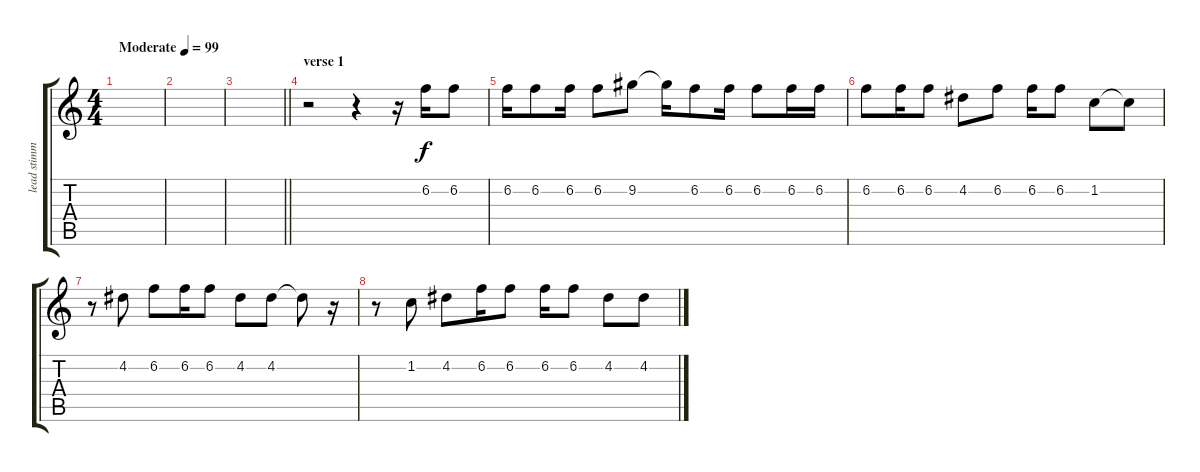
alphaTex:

\track ("lead stimme" "lead stimm") {instrument electricguitarjazz}
\staff {score tabs}
\tuning (E4 B3 G3 D3 A2 E2) {hide}
\ts (4 4)
\tempo (99 "Moderate")
\clef g2
\ks c
|
|
\barLineRight lightlight
|
\section ("" "verse 1")
r.2 r.4 r.16 6.2.16 6.2.8 |
6.2.16 6.2.8 6.2.16 6.2.8 9.2.8 9.2{t}.16 6.2.8 6.2.16 6.2.8 6.2.16 6.2.16 |
6.2.8 6.2.16 6.2.8 4.2.8 6.2.8 6.2.16 6.2.8 1.2.8 1.2{t}.8 |
r.8 4.2.8 6.2.8 6.2.16 6.2.8 4.2.8 4.2.8 4.2{t}.8 r.16 |
r.8 1.2.8 4.2.8 6.2.16 6.2.8 6.2.16 6.2.8 4.2.8 4.2.8
